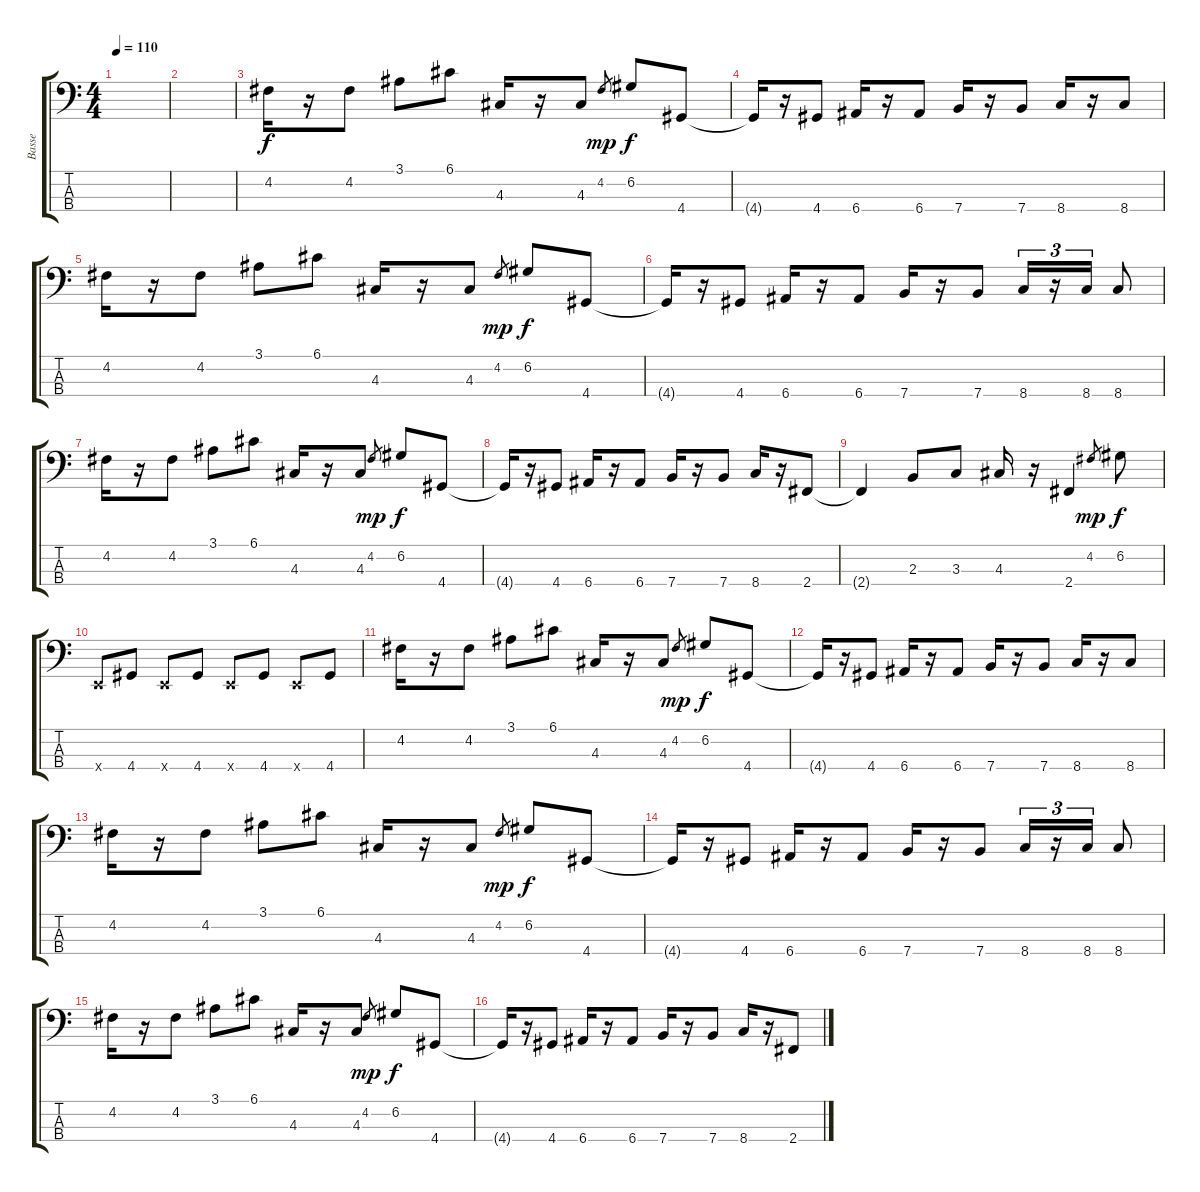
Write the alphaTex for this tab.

\track ("Basse" "Basse") {instrument electricbassfinger}
\staff {score tabs}
\tuning (G2 D2 A1 E1) {hide}
\ts (4 4)
\tempo 110
\clef f4
\ks c
|
|
4.2.16 r.16 4.2.8 3.1.8 6.1.8 4.3.16 r.16 4.3.8 4.2.8{gr dy mp} 6.2.8{dy f} 4.4.8 |
4.4{t}.16 r.16 4.4.8 6.4.16 r.16 6.4.8 7.4.16 r.16 7.4.8 8.4.16 r.16 8.4.8 |
4.2.16 r.16 4.2.8 3.1.8 6.1.8 4.3.16 r.16 4.3.8 4.2.8{gr dy mp} 6.2.8{dy f} 4.4.8 |
4.4{t}.16 r.16 4.4.8 6.4.16 r.16 6.4.8 7.4.16 r.16 7.4.8 8.4.16{tu (3 2)} r.16{tu (3 2)} 8.4.16{tu (3 2)} 8.4.8 |
4.2.16 r.16 4.2.8 3.1.8 6.1.8 4.3.16 r.16 4.3.8 4.2.8{gr dy mp} 6.2.8{dy f} 4.4.8 |
4.4{t}.16 r.16 4.4.8 6.4.16 r.16 6.4.8 7.4.16 r.16 7.4.8 8.4.16 r.16 2.4.8 |
2.4{t}.4 2.3.8 3.3.8 4.3.16 r.16 2.4.4 4.2.8{gr dy mp} 6.2.8{dy f} |
0.4{x}.8 4.4.8 0.4{x}.8 4.4.8 0.4{x}.8 4.4.8 0.4{x}.8 4.4.8 |
4.2.16 r.16 4.2.8 3.1.8 6.1.8 4.3.16 r.16 4.3.8 4.2.8{gr dy mp} 6.2.8{dy f} 4.4.8 |
4.4{t}.16 r.16 4.4.8 6.4.16 r.16 6.4.8 7.4.16 r.16 7.4.8 8.4.16 r.16 8.4.8 |
4.2.16 r.16 4.2.8 3.1.8 6.1.8 4.3.16 r.16 4.3.8 4.2.8{gr dy mp} 6.2.8{dy f} 4.4.8 |
4.4{t}.16 r.16 4.4.8 6.4.16 r.16 6.4.8 7.4.16 r.16 7.4.8 8.4.16{tu (3 2)} r.16{tu (3 2)} 8.4.16{tu (3 2)} 8.4.8 |
4.2.16 r.16 4.2.8 3.1.8 6.1.8 4.3.16 r.16 4.3.8 4.2.8{gr dy mp} 6.2.8{dy f} 4.4.8 |
4.4{t}.16 r.16 4.4.8 6.4.16 r.16 6.4.8 7.4.16 r.16 7.4.8 8.4.16 r.16 2.4.8
